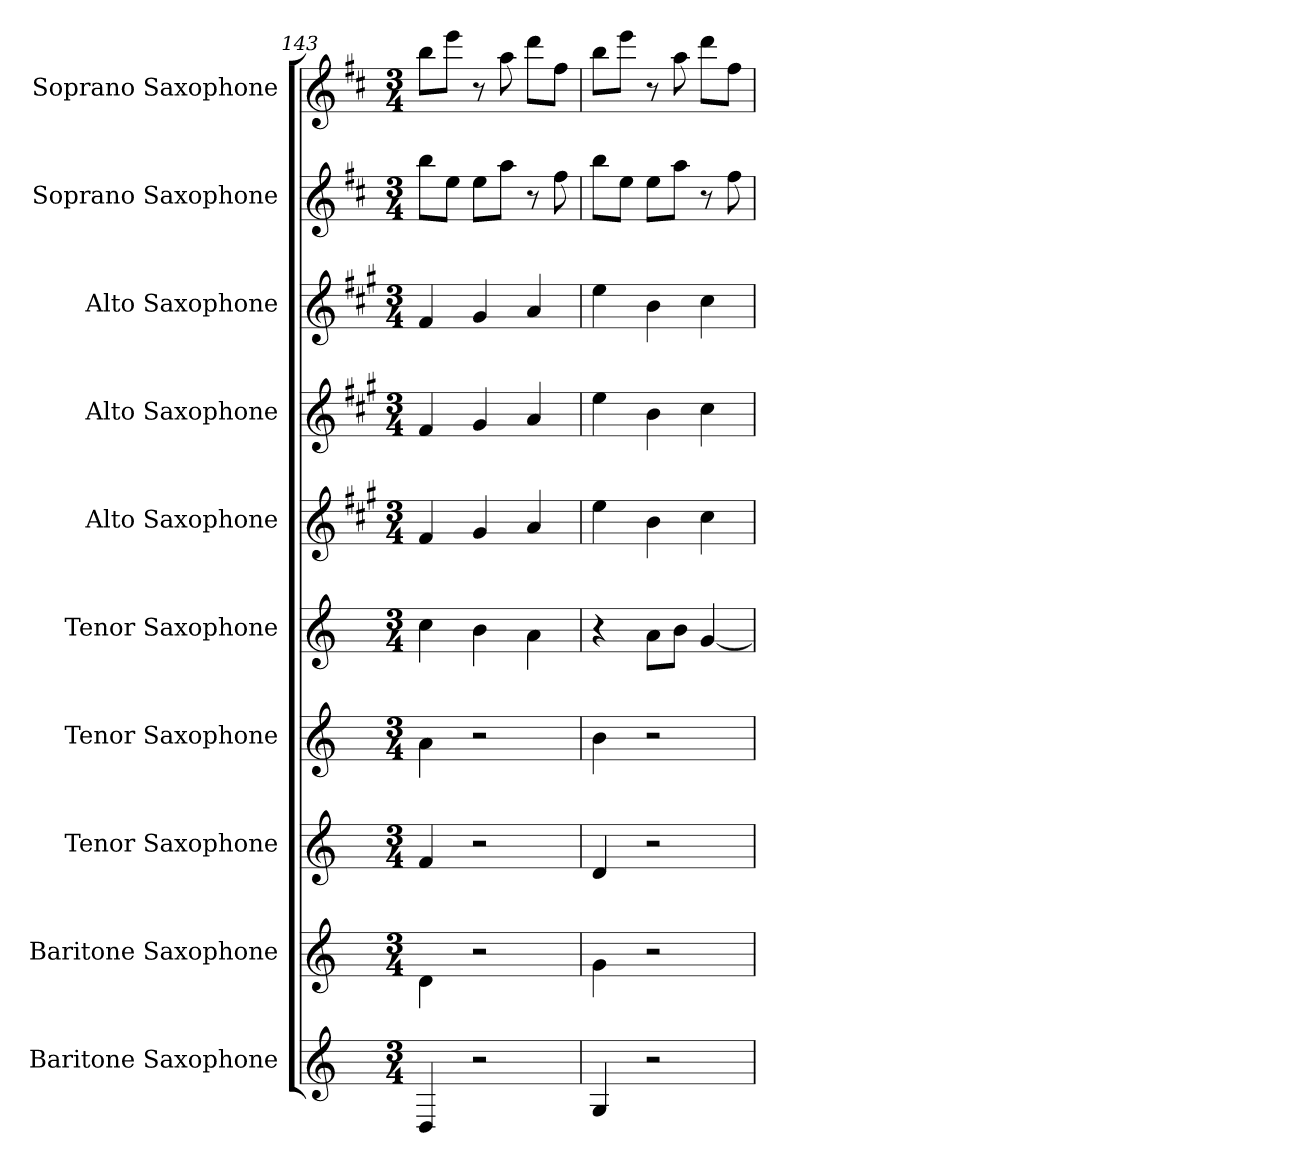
**kern	**kern	**kern	**kern	**kern	**kern	**kern	**kern	**kern	**kern
*part10	*part9	*part8	*part7	*part6	*part5	*part4	*part3	*part2	*part1
*staff10	*staff9	*staff8	*staff7	*staff6	*staff5	*staff4	*staff3	*staff2	*staff1
*I"Baritone Saxophone	*I"Baritone Saxophone	*I"Tenor Saxophone	*I"Tenor Saxophone	*I"Tenor Saxophone	*I"Alto Saxophone	*I"Alto Saxophone	*I"Alto Saxophone	*I"Soprano Saxophone	*I"Soprano Saxophone
*I'Bar. Sax.	*I'Bar. Sax.	*I'T. Sax.	*I'T. Sax.	*I'T. Sax.	*I'A. Sax.	*I'A. Sax.	*I'A. Sax.	*I'S. Sax.	*I'S. Sax.
*clefG2	*clefG2	*clefG2	*clefG2	*clefG2	*clefG2	*clefG2	*clefG2	*clefG2	*clefG2
*ITrd12c21	*ITrd12c21	*ITrd8c14	*ITrd8c14	*ITrd8c14	*ITrd5c9	*ITrd5c9	*ITrd5c9	*ITrd1c2	*ITrd1c2
*k[]	*k[]	*k[]	*k[]	*k[]	*k[]	*k[]	*k[]	*k[]	*k[]
*M3/4	*M3/4	*M3/4	*M3/4	*M3/4	*M3/4	*M3/4	*M3/4	*M3/4	*M3/4
=143	=143	=143	=143	=143	=143	=143	=143	=143	=143
4DD/	4D\	4F/	4A\	4c\	4A/	4A/	4A/	8aa\L	8aa\L
.	.	.	.	.	.	.	.	8dd\J	8ddd\J
2r	2r	2r	2r	4B\	4B/	4B/	4B/	8dd\L	8r
.	.	.	.	.	.	.	.	8gg\J	8gg\
.	.	.	.	4A\	4c/	4c/	4c/	8r	8ccc\L
.	.	.	.	.	.	.	.	8ee\	8ee\J
=144	=144	=144	=144	=144	=144	=144	=144	=144	=144
4GG/	4G\	4D/	4B\	4r	4g\	4g\	4g\	8aa\L	8aa\L
.	.	.	.	.	.	.	.	8dd\J	8ddd\J
2r	2r	2r	2r	8A\L	4d\	4d\	4d\	8dd\L	8r
.	.	.	.	8B\J	.	.	.	8gg\J	8gg\
.	.	.	.	[4G/	4e\	4e\	4e\	8r	8ccc\L
.	.	.	.	.	.	.	.	8ee\	8ee\J
=	=	=	=	=	=	=	=	=	=
*-	*-	*-	*-	*-	*-	*-	*-	*-	*-
